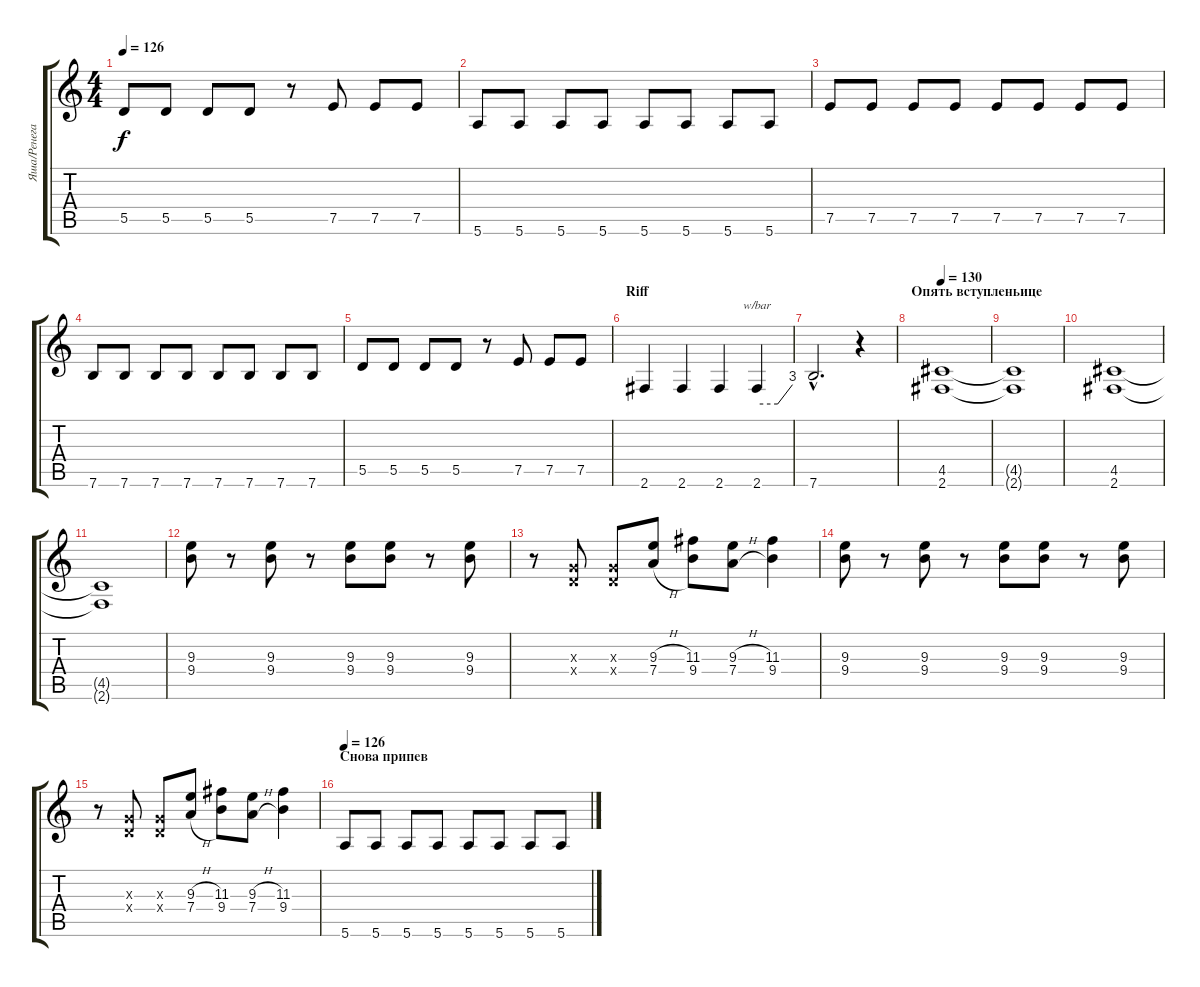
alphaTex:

\track ("Яша/Ренегат" "Яша/Ренега") {instrument distortionguitar}
\staff {score tabs}
\tuning (E4 B3 G3 D3 A2 E2) {hide}
\ts (4 4)
\tempo 126
\clef g2
\ks c
5.5.8{dy f} 5.5.8 5.5.8 5.5.8 r.8 7.5.8 7.5.8 7.5.8 |
5.6.8 5.6.8 5.6.8 5.6.8 5.6.8 5.6.8 5.6.8 5.6.8 |
7.5.8 7.5.8 7.5.8 7.5.8 7.5.8 7.5.8 7.5.8 7.5.8 |
7.6.8 7.6.8 7.6.8 7.6.8 7.6.8 7.6.8 7.6.8 7.6.8 |
5.5.8 5.5.8 5.5.8 5.5.8 r.8 7.5.8 7.5.8 7.5.8 |
\section ("" "Riff")
2.6.4 2.6.4 2.6.4 2.6.4{tbe (custom default 0 0 35 0 60 12)} |
7.6{hac}.2{d} r.4 |
\section ("" "Опять вступленьице")
\tempo 130
(4.5 2.6).1 |
(4.5{t} 2.6{t}).1 |
(4.5 2.6).1 |
(4.5{t} 2.6{t}).1 |
(9.3 9.4).8{volume 8} r.8 (9.3 9.4).8 r.8 (9.3 9.4).8 (9.3 9.4).8 r.8 (9.3 9.4).8 |
r.8 (0.3{x} 0.4{x}).8 (0.3{x} 0.4{x}).8 (9.3{h} 7.4{h}).8 (11.3 9.4).8 (9.3{h} 7.4{h}).8 (11.3 9.4).4 |
(9.3 9.4).8 r.8 (9.3 9.4).8 r.8 (9.3 9.4).8 (9.3 9.4).8 r.8 (9.3 9.4).8 |
r.8 (0.3{x} 0.4{x}).8 (0.3{x} 0.4{x}).8 (9.3{h} 7.4{h}).8 (11.3 9.4).8 (9.3{h} 7.4{h}).8 (11.3 9.4).4 |
\section ("" "Снова припев")
\tempo 126
5.6.8 5.6.8 5.6.8 5.6.8 5.6.8 5.6.8 5.6.8 5.6.8
